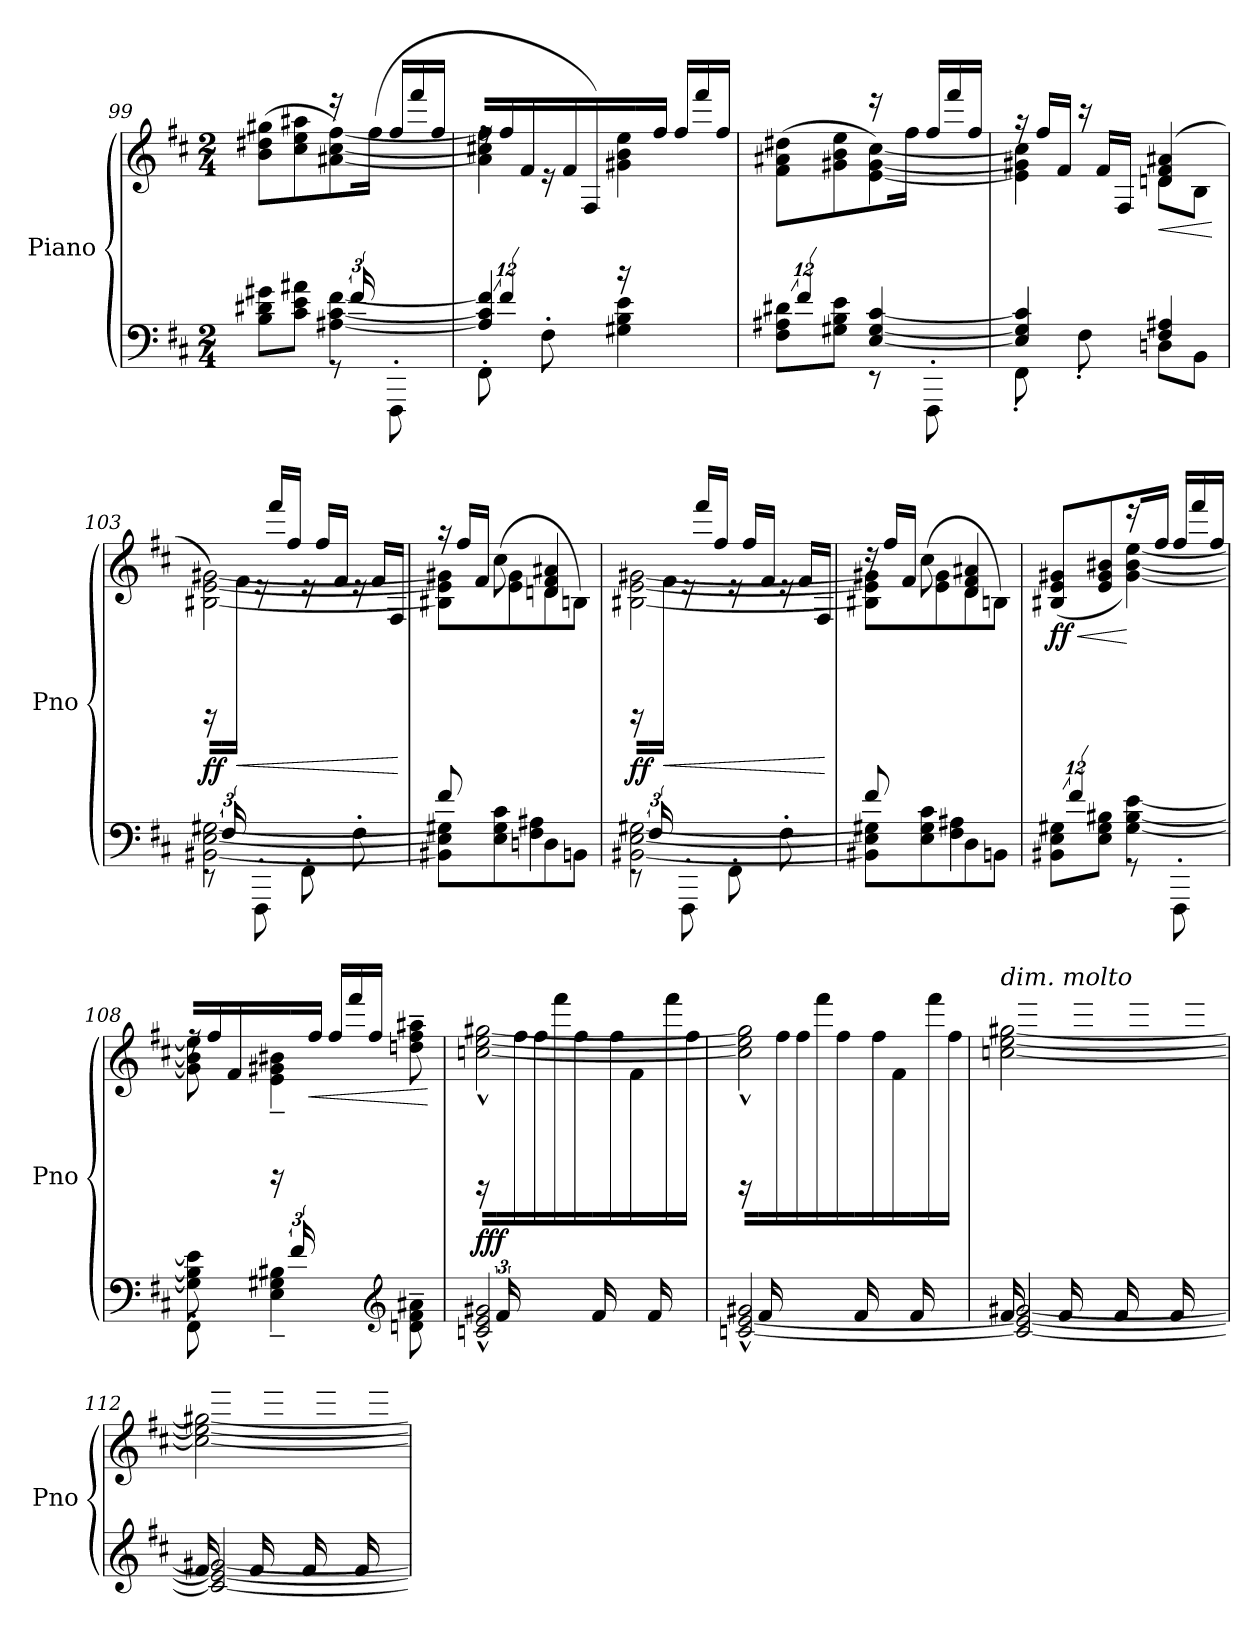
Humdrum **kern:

**kern	**kern	**dynam
*part1	*part1	*part1
*staff2	*staff1	*staff1/2
*I"Piano	*	*
*I'Pno	*	*
!!LO:PB:g=z
*clefF4	*clefG2	*
*k[f#c#]	*k[f#c#]	*
*M2/4	*M2/4	*
=99	=99	=99
*^	*^	*
*	*^	*	*	*
24%7ryy	8B\ 8d#X\ 8g#X\L	4ryy	(>8b\ 8dd#X\ 8gg#X\L	4ryy	.
.	8c#\ 8e\ 8a#X\J	.	8cc#\ 8ee\ 8aa#X\J	.	.
*	*	*	*Xtuplet	*	*
.	[4A#X\ [4c#\ [4f#\	8rGG	24reee	[4a#X\ [4cc#\ [4ff#\)	.
24f#/LL	.	.	24ryy	.	.
6ryy	.	.	(>24ff#\JJ	.	.
.	.	8FFF#'\	24ff#/LL	.	.
.	.	.	24fff#/	.	.
.	.	.	24ff#/JJ	.	.
=100	=100	=100	=100	=100	=100
24%7ryy	4A#/] 4c#/] 4f#/]	8FF#'\	24rff	4a#\] 4cc#X\] 4ff#\]	.
.	.	.	24ff#/LL	.	.
.	.	.	24f#/JJ	.	.
.	.	8F#'\	24re	.	.
.	.	.	24f#/LL	.	.
.	.	.	24F#/JJ)	.	.
.	4G#X\ 4B\ 4e\	4ryy	24rAAA	4g#X\ 4b\ 4ee\	.
(>24f#/LL	.	.	24ryy	.	.
6ryy	.	.	24ff#\JJ	.	.
.	.	.	24ff#/LL	.	.
.	.	.	24fff#/	.	.
.	.	.	24ff#/JJ)	.	.
=101	=101	=101	=101	=101	=101
24%7ryy	8F#\ 8A#X\ 8d#X\L	4ryy	(>8f#\ 8a#X\ 8dd#X\L	4ryy	.
.	8G#X\ 8B\ 8e\J	.	8g#X\ 8b\ 8ee\J	.	.
.	[4E/ [4G#/ [4c#/	8r	24reee	[4e\ [4g#\ [4cc#\)	.
(>24f#/LL	.	.	24ryy	.	.
6ryy	.	.	24ff#\JJ	.	.
.	.	8FFF#'\	24ff#/LL	.	.
.	.	.	24fff#/	.	.
.	.	.	24ff#/JJ	.	.
*	*v	*v	*	*	*
!!LO:LB:g=z	!!
=102	=102	=102	=102	=102
4E/] 4G#/] 4c#/]	8FF#'\	24raa	4e\] 4g#X\] 4cc#\]	.
.	.	24ff#/LL	.	.
.	.	24f#/JJ	.	.
.	8F#'\	24r	.	.
.	.	24f#/LL	.	.
.	.	24F#/JJ)	.	.
!	!	!	!	!LO:HP:b
4F#/ 4A#X/	8Dn\L	(<4dn/ 4f#/ 4a#X/	8d\L	<
.	8BB\J	.	8B\J	.
*v	*v	*	*	*
*	*v	*v	*
.	.	[
=103	=103	=103
*^	*^	*
*	*^	*	*	*
!	!	!	!	!	!LO:DY:b
24ryy	[2BB#X\ [2E\ [2G#X\	8rEE	24rBBBB	[2B#X\ [2e\ [2g#X\)	ff
(>24F#/LL	.	.	24ryy	.	.
!	!	!	!	!	!LO:HP:b
12%5ryy	.	.	24f#\JJ	.	<
.	.	8FFF#'\	24re	.	.
.	.	.	24fff#/LL	.	.
.	.	.	24ff#/JJ	.	.
.	.	8FF#'\	24re	.	.
.	.	.	24ff#/LL	.	.
.	.	.	24f#/JJ	.	.
.	.	8F#'\	24re	.	.
.	.	.	24f#/LL	.	.
.	.	.	24F#/JJ	.	.
*v	*v	*v	*	*	*
*	*v	*v	*
.	.	[
=104	=104	=104
*^	*^	*
8BB#X\] 8E\] 8G#X\]L	8f#/	24raa	8B#X\] 8e\] 8g#X\]L	.
.	.	24ff#/LL	.	.
.	.	24f#/JJ)	.	.
8E\ 8G#\ 8c#\	8ryy	(>8cc#\	8e\ 8g#\	.
8Dn\	4F#\ 4A#X\	4dn/ 4f#/ 4a#X/	8d\	.
8BBn\J	.	.	8Bn\J)	.
!!LO:LB:g=z	!!
=105	=105	=105	=105	=105
*	*^	*	*	*
!	!	!	!	!	!LO:DY:b
24ryy	[2BB#X\ [2E\ [2G#X\	8rEE	24rBBBB	[2B#X\ [2e\ [2g#X\	ff
(>24F#/LL	.	.	24ryy	.	.
!	!	!	!	!	!LO:HP:b
12%5ryy	.	.	24f#\JJ	.	<
.	.	8FFF#'\	24re	.	.
.	.	.	24fff#/LL	.	.
.	.	.	24ff#/JJ	.	.
.	.	8FF#'\	24re	.	.
.	.	.	24ff#/LL	.	.
.	.	.	24f#/JJ	.	.
.	.	8F#'\	24re	.	.
.	.	.	24f#/LL	.	.
.	.	.	24F#/JJ	.	.
*v	*v	*v	*	*	*
*	*v	*v	*
.	.	[
=106	=106	=106
*^	*^	*
8BB#X\] 8E\] 8G#X\]L	8f#/	24rdd	8B#X\] 8e\] 8g#X\]L	.
.	.	24ff#/LL	.	.
.	.	24f#/JJ)	.	.
8E\ 8G#\ 8c#\	8ryy	(>8cc#\	8e\ 8g#\	.
8D\	4F#\ 4A#X\	4d/ 4f#/ 4a#X/	8d\	.
8BBn\J	.	.	8Bn\J)	.
=107	=107	=107	=107	=107
*	*^	*	*	*
!	!	!	!	!	!LO:HP:b
!	!	!	!	!	!LO:DY:n=1:b
24%7ryy	8BB#X\ 8E\ 8G#X\L	4ryy	(<8B#X/ 8e/ 8g#X/L	4ryy	< ff
.	8E\ 8G#\ 8B#X\J	.	8e/ 8g#/ 8b#X/J	.	.
.	[4G#\ [4B#\ [4e\	8rGG	24reee	[4g#\ [4b#\ [4ee\)	[
(>24f#/LL	.	.	24ryy	.	.
6ryy	.	.	24ff#\JJ	.	.
.	.	8FFF#'\	24ff#/LL	.	.
.	.	.	24fff#/	.	.
.	.	.	24ff#/JJ	.	.
!!LO:LB:g=z	!!
=108	=108	=108	=108	=108	=108
6ryy	8G#\] 8B#\] 8e\]	8FF#'\	24rff	8g#\] 8b#\] 8ee\]	.
.	.	.	24ff#/LL	.	.
.	.	.	24f#/JJ)	.	.
.	4E\~ 4G#X\~ 4B#X\~	4.ryy	24rAAA	4e\~ 4g#X\~ 4b#X\~	.
(>24f#/LL	.	.	24ryy	.	.
!	!	!	!	!	!LO:HP:b
24%7ryy	.	.	24ff#\JJ	.	<
.	.	.	24ff#/LL	.	.
.	.	.	24fff#/	.	.
.	.	.	24ff#/JJ	.	.
*clefG2	*	*	*	*	*
.	8dn\~ 8f#\~ 8a#X\~	.	8ddn\~ 8ff#\~ 8aa#X\~)	8ryy	.
*v	*v	*v	*	*	*
*	*v	*v	*
.	.	[
=109	=109	=109
*^	*^	*
!	!	!	!	!LO:DY:b
24ryy	2cn/^^ 2e/^^ 2g#X/^^	24rFFF	[2ccn\^^ [2ee\^^ [2gg#X\^^	fff
(>24f#/LL	.	24ryy	.	.
6ryy	.	24ff#\JJ	.	.
.	.	24ff#/LL	.	.
.	.	24fff#/	.	.
.	.	24ff#/JJ	.	.
*Xtuplet	*	*	*	*
24f#/LL	.	24ryy	.	.
12ryy	.	24ff#\	.	.
.	.	24f#\JJ	.	.
24f#/LL	.	24ryy	.	.
12ryy	.	24fff#\	.	.
.	.	24ff#\JJ)	.	.
=110	=110	=110	=110	=110
24ryy	[2cn/^^ [2e/^^ 2g#X/^^	24rFFF	2cc\]^^ 2ee\]^^ 2gg#\]^^	.
(>24f#/LL	.	24ryy	.	.
6ryy	.	24ff#\JJ	.	.
.	.	24ff#/LL	.	.
.	.	24fff#/	.	.
.	.	24ff#/JJ	.	.
24f#/LL	.	24ryy	.	.
12ryy	.	24ff#\	.	.
.	.	24f#\JJ	.	.
24f#/LL	.	24ryy	.	.
12ryy	.	24fff#\	.	.
.	.	24ff#\JJ)	.	.
!!LO:LB:g=z	!!
=111	=111	=111	=111	=111
!	!	!LO:TX:a:i:t=dim.     molto	!	!
24f#/LL	2cn/_ 2e/_ [2g#X/	24ryy	[2ccn\ [2ee\ [2gg#X\	.
12ryy	.	24fff#\	.	.
.	.	24ff#\JJ	.	.
24f#/LL	.	24ryy	.	.
12ryy	.	24fff#\	.	.
.	.	24ff#\JJ	.	.
24f#/LL	.	24ryy	.	.
12ryy	.	24fff#\	.	.
.	.	24ff#\JJ	.	.
24f#/LL	.	24ryy	.	.
12ryy	.	24fff#\	.	.
.	.	24ff#\JJ	.	.
=112	=112	=112	=112	=112
24f#/LL	2cn/_ 2e/_ 2g#X/_	24ryy	2ccn\_ 2ee\_ 2gg#X\_	.
12ryy	.	24fff#\	.	.
.	.	24ff#\JJ	.	.
24f#/LL	.	24ryy	.	.
12ryy	.	24fff#\	.	.
.	.	24ff#\JJ	.	.
24f#/LL	.	24ryy	.	.
12ryy	.	24fff#\	.	.
.	.	24ff#\JJ	.	.
24f#/LL	.	24ryy	.	.
12ryy	.	24fff#\	.	.
.	.	24ff#\JJ	.	.
*v	*v	*	*	*
*	*v	*v	*
=	=	=
*-	*-	*-
